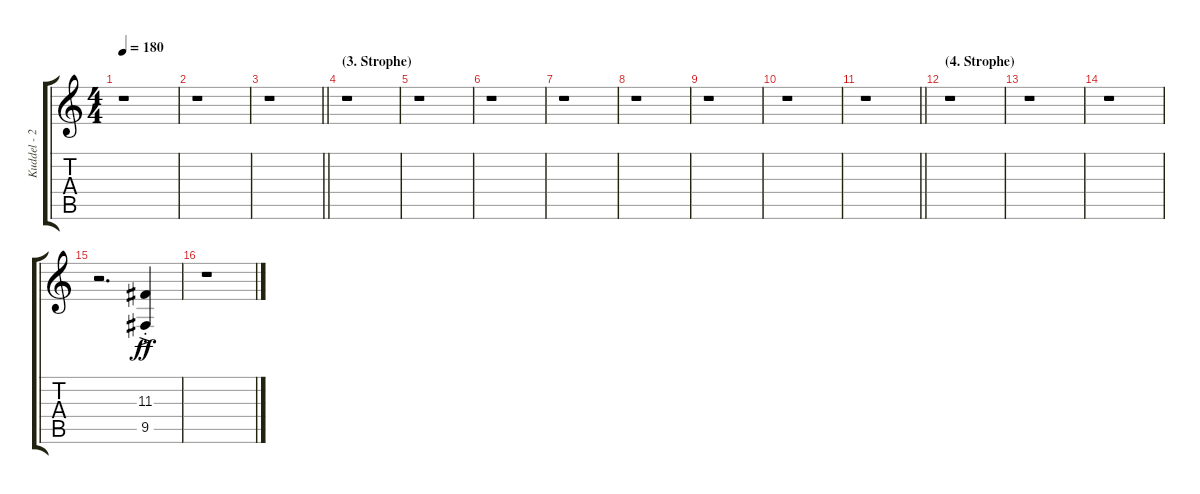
\track ("Kuddel - 2. Stimme" "Kuddel - 2") {instrument lead6voice}
\staff {score tabs}
\tuning (E4 B3 G3 D3 A2 E2) {hide}
\ts (4 4)
\tempo 180
\clef g2
\ks c
r.1{dy f} |
r.1 |
\barLineRight lightlight
r.1 |
\section ("" "(3. Strophe)")
r.1 |
r.1 |
r.1 |
r.1 |
r.1 |
r.1 |
r.1 |
\barLineRight lightlight
r.1 |
\section ("" "(4. Strophe)")
r.1 |
r.1 |
r.1 |
r.2{d} (11.3{ac st} 9.5{ac st}).4{dy ff volume 16} |
r.1
